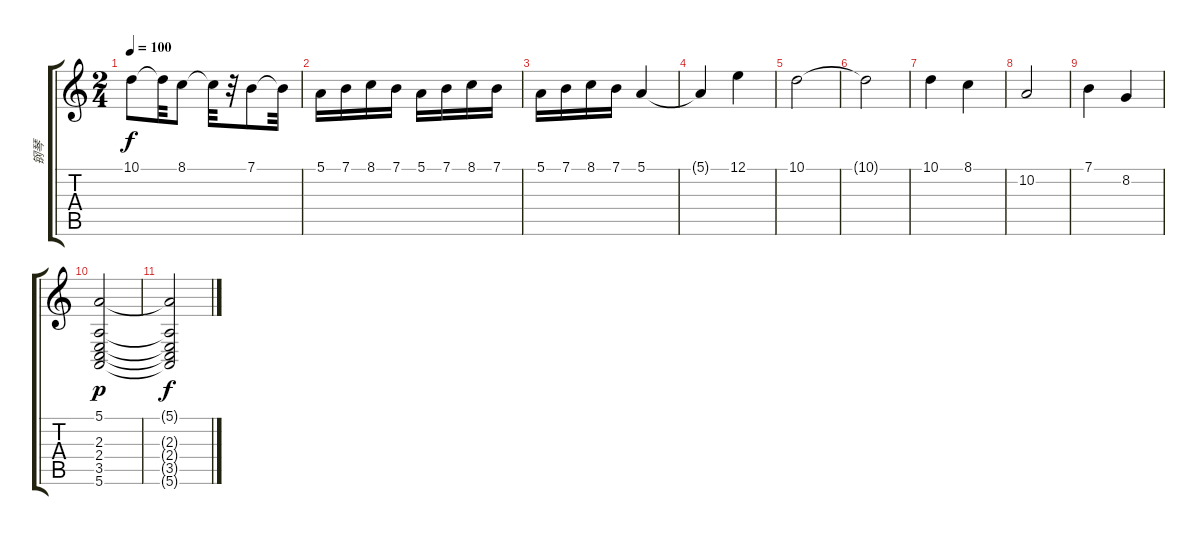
\track ("钢琴" "钢琴") {instrument acousticgrandpiano}
\staff {score tabs}
\tuning (E4 B3 G3 D3 A2 E2) {hide}
\ts (2 4)
\tempo 100
\clef g2
\ks c
10.1.8{dy f} 10.1{t}.32 8.1.8 8.1{t}.32 r.32 7.1.8 7.1{t}.32 |
5.1.16 7.1.16 8.1.16 7.1.16 5.1.16 7.1.16 8.1.16 7.1.16 |
5.1.16 7.1.16 8.1.16 7.1.16 5.1.4 |
5.1{t}.4 12.1.4 |
10.1.2 |
10.1{t}.2 |
10.1.4 8.1.4 |
10.2.2 |
7.1.4 8.2.4 |
(5.1 2.3 2.4 3.5 5.6).2{dy p} |
(5.1{t} 2.3{t} 2.4{t} 3.5{t} 5.6{t}).2{dy f}
